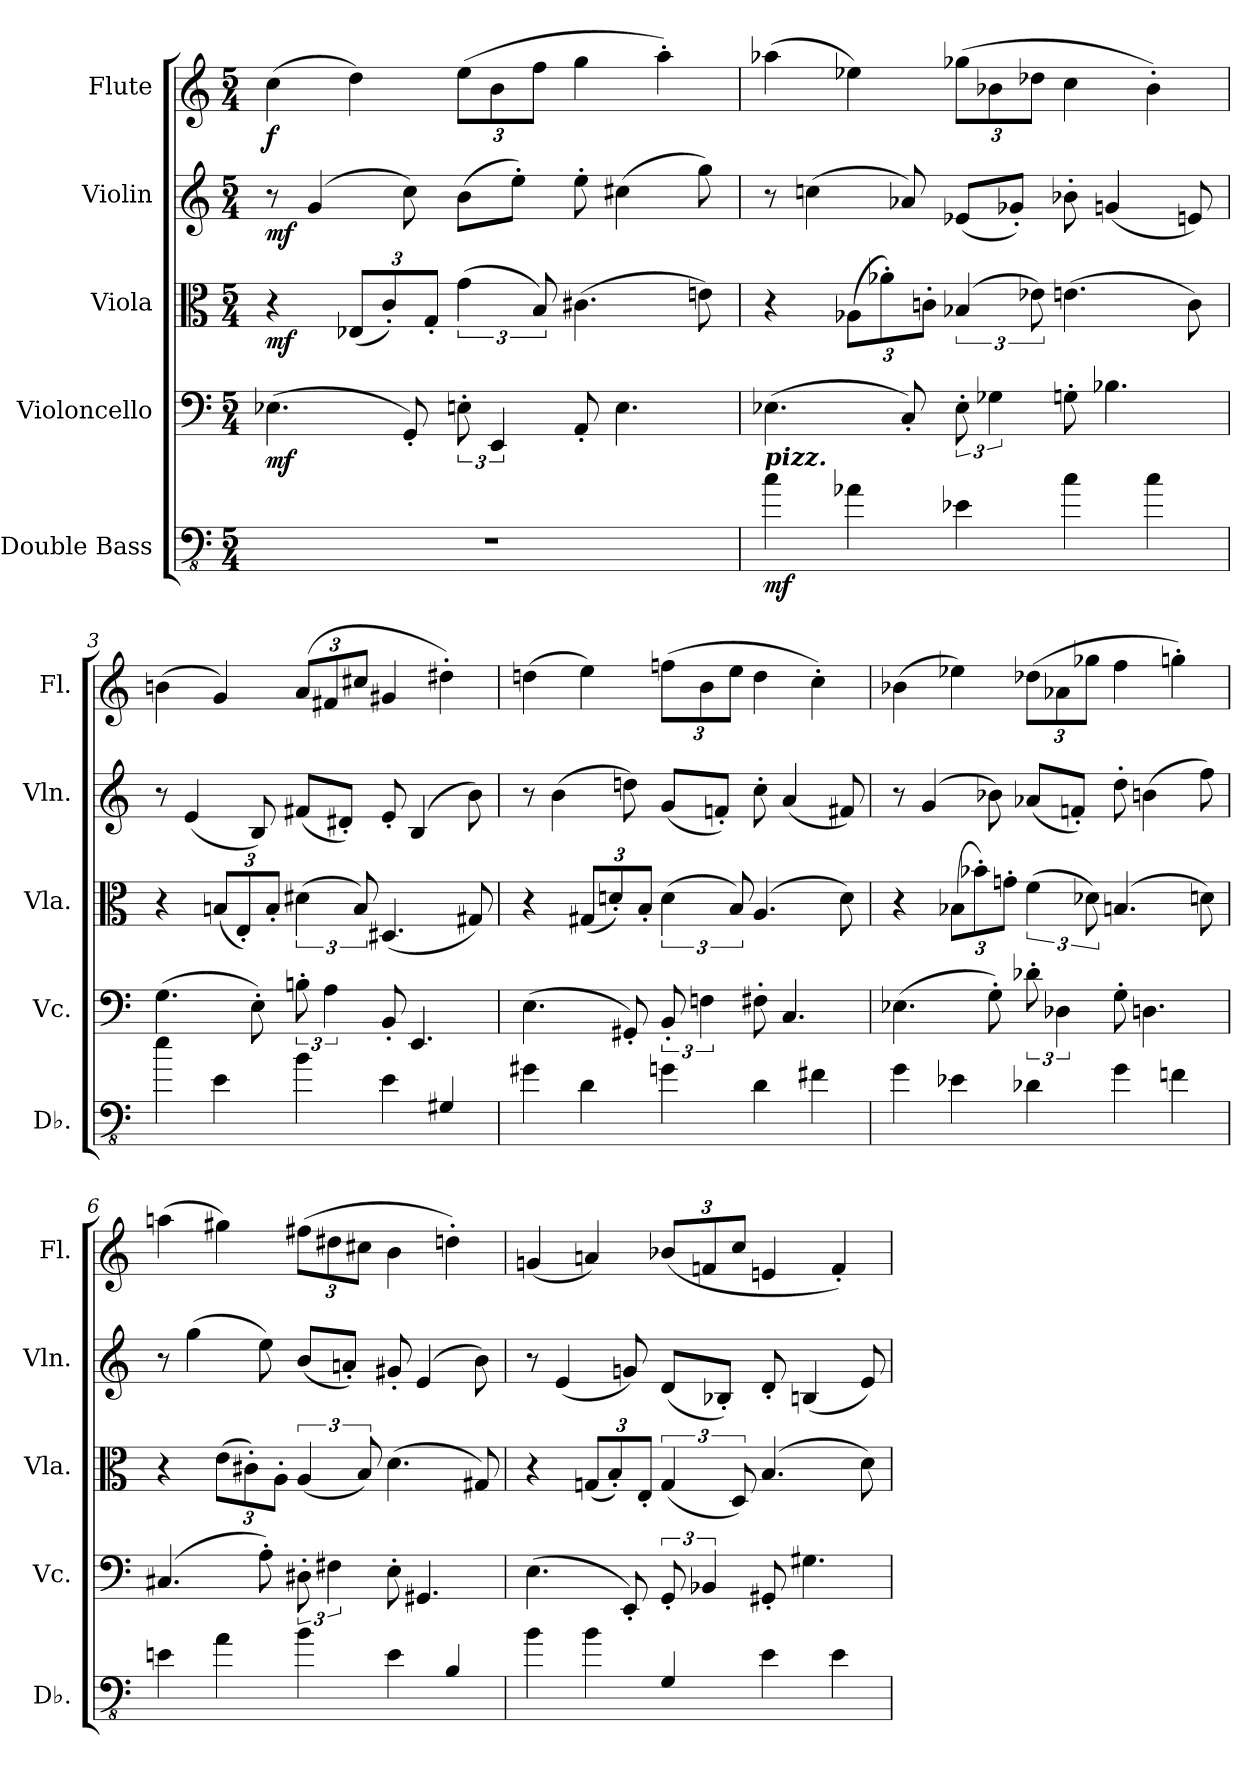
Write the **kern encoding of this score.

**kern	**dynam	**kern	**dynam	**kern	**dynam	**kern	**dynam	**kern	**dynam
*part5	*part5	*part4	*part4	*part3	*part3	*part2	*part2	*part1	*part1
*staff5	*staff5	*staff4	*staff4	*staff3	*staff3	*staff2	*staff2	*staff1	*staff1
*I"Double Bass	*	*I"Violoncello	*	*I"Viola	*	*I"Violin	*	*I"Flute	*
*I'Db.	*	*I'Vc.	*	*I'Vla.	*	*I'Vln.	*	*I'Fl.	*
*clefFv4	*	*clefF4	*	*clefC3	*	*clefG2	*	*clefG2	*
*ITrd7c12	*	*	*	*	*	*	*	*	*
*k[]	*	*k[]	*	*k[]	*	*k[]	*	*k[]	*
*M5/4	*	*M5/4	*	*M5/4	*	*M5/4	*	*M5/4	*
*MM110	*	*MM110	*	*MM110	*	*MM110	*	*MM110	*
=1	=1	=1	=1	=1	=1	=1	=1	=1	=1
!	!	!	!LO:DY:b	!	!LO:DY:b	!	!LO:DY:b	!	!LO:DY:b
4%5r	.	(4.E-X\	mf	4r	mf	8r	mf	(4cc\	f
.	.	.	.	.	.	(4g/	.	.	.
*	*	*	*	*Xbrackettup	*	*	*	*	*
.	.	.	.	(12E-X/L	.	.	.	4dd\)	.
.	.	.	.	12c'/)	.	.	.	.	.
.	.	8GG'/)	.	.	.	8cc\)	.	.	.
.	.	.	.	12G'/J	.	.	.	.	.
*	*	*	*	*brackettup	*	*	*	*Xbrackettup	*
.	.	12En'\	.	(6g\	.	(8b\L	.	(12ee\L	.
.	.	6EE/	.	.	.	.	.	12b\	.
.	.	.	.	.	.	8ee'\J)	.	.	.
.	.	.	.	12B/)	.	.	.	12ff\J	.
.	.	8AA'/	.	(4.c#X\	.	8ee'\	.	4gg\	.
.	.	4.E\	.	.	.	(4cc#X\	.	.	.
.	.	.	.	.	.	.	.	4aa'\)	.
.	.	.	.	8en\)	.	8gg\)	.	.	.
=2	=2	=2	=2	=2	=2	=2	=2	=2	=2
!LO:TX:a:Bi:t=pizz.	!	!	!	!	!	!	!	!	!
!	!LO:DY:b	!	!	!	!	!	!	!	!
4C\	mf	(4.E-X\	.	4r	.	8r	.	(4aa-X\	.
.	.	.	.	.	.	(4ccn\	.	.	.
*	*	*	*	*Xbrackettup	*	*	*	*	*
4AA-X\	.	.	.	(12A-X\L	.	.	.	4ee-X\)	.
.	.	.	.	12a-X'\)	.	.	.	.	.
.	.	8C'/)	.	.	.	8a-X/)	.	.	.
.	.	.	.	12cn'\J	.	.	.	.	.
*	*	*	*	*brackettup	*	*	*	*	*
4EE-X\	.	12E-'\	.	(6B-X/	.	(8e-X/L	.	(12gg-X\L	.
.	.	6G-X\	.	.	.	.	.	12b-X\	.
.	.	.	.	.	.	8g-X'/J)	.	.	.
.	.	.	.	12e-X\)	.	.	.	12dd-X\J	.
4C\	.	8Gn'\	.	(4.en\	.	8b-X'\	.	4cc\	.
.	.	4.B-X\	.	.	.	(4gn/	.	.	.
4C\	.	.	.	.	.	.	.	4b-'\)	.
.	.	.	.	8c\)	.	8en/)	.	.	.
!!LO:LB:g=z
=3	=3	=3	=3	=3	=3	=3	=3	=3	=3
4E\	.	(4.G\	.	4r	.	8r	.	(4bn\	.
.	.	.	.	.	.	(4e/	.	.	.
*	*	*	*	*Xbrackettup	*	*	*	*	*
4EE\	.	.	.	(12Bn/L	.	.	.	4g/)	.
.	.	.	.	12E'/)	.	.	.	.	.
.	.	8E'\)	.	.	.	8B/)	.	.	.
.	.	.	.	12B'/J	.	.	.	.	.
*	*	*	*	*brackettup	*	*	*	*	*
4BB\	.	12Bn'\	.	(6d#X\	.	(8f#X/L	.	(12a/L	.
.	.	6A\	.	.	.	.	.	12f#X/	.
.	.	.	.	.	.	8d#X'/J)	.	.	.
.	.	.	.	12B/)	.	.	.	12cc#X/J	.
4EE\	.	8BB'/	.	(4.D#X/	.	8e'/	.	4g#X/	.
.	.	4.EE/	.	.	.	(4B/	.	.	.
4GGG#X/	.	.	.	.	.	.	.	4dd#X'\)	.
.	.	.	.	8G#X/)	.	8b\)	.	.	.
=4	=4	=4	=4	=4	=4	=4	=4	=4	=4
4GG#X\	.	(4.E\	.	4r	.	8r	.	(4ddn\	.
.	.	.	.	.	.	(4b\	.	.	.
*	*	*	*	*Xbrackettup	*	*	*	*	*
4DD\	.	.	.	(12G#X/L	.	.	.	4ee\)	.
.	.	.	.	12dn'/)	.	.	.	.	.
.	.	8GG#X'/)	.	.	.	8ddn\)	.	.	.
.	.	.	.	12B'/J	.	.	.	.	.
*	*	*	*	*brackettup	*	*	*	*	*
4GGn\	.	12BB'/	.	(6d\	.	(8g/L	.	(12ffn\L	.
.	.	6Fni\	.	.	.	.	.	12b\	.
.	.	.	.	.	.	8fn'/J)	.	.	.
.	.	.	.	12B/)	.	.	.	12ee\J	.
4DD\	.	8F#X'\	.	(4.A/	.	8cc'\	.	4dd\	.
.	.	4.C/	.	.	.	(4a/	.	.	.
4FF#X\	.	.	.	.	.	.	.	4cc'\)	.
.	.	.	.	8d\)	.	8f#X/)	.	.	.
!!LO:PB:g=z
=5	=5	=5	=5	=5	=5	=5	=5	=5	=5
4GG\	.	(4.E-X\	.	4r	.	8r	.	(4b-X\	.
.	.	.	.	.	.	(4g/	.	.	.
*	*	*	*	*Xbrackettup	*	*	*	*	*
4EE-X\	.	.	.	(12B-X\L	.	.	.	4ee-X\)	.
.	.	.	.	12b-X'\)	.	.	.	.	.
.	.	8G'\)	.	.	.	8b-X\)	.	.	.
.	.	.	.	12gn'\J	.	.	.	.	.
*	*	*	*	*brackettup	*	*	*	*	*
4DD-X\	.	12d-X'\	.	(6f\	.	(8a-X/L	.	(12dd-X\L	.
.	.	6D-X\	.	.	.	.	.	12a-X\	.
.	.	.	.	.	.	8fn'/J)	.	.	.
.	.	.	.	12d-X\)	.	.	.	12gg-X\J	.
4GG\	.	8G'\	.	(4.Bn/	.	8dd'\	.	4ff\	.
.	.	4.Dn\	.	.	.	(4bn\	.	.	.
4FFn\	.	.	.	.	.	.	.	4ggn'\)	.
.	.	.	.	8dn\)	.	8ff\)	.	.	.
=6	=6	=6	=6	=6	=6	=6	=6	=6	=6
4EEn\	.	(4.C#X/	.	4r	.	8r	.	(4aan\	.
.	.	.	.	.	.	(4gg\	.	.	.
*	*	*	*	*Xbrackettup	*	*	*	*	*
4AA\	.	.	.	(12e\L	.	.	.	4gg#X\)	.
.	.	.	.	12c#X'\)	.	.	.	.	.
.	.	8A'\)	.	.	.	8ee\)	.	.	.
.	.	.	.	12A'\J	.	.	.	.	.
*	*	*	*	*brackettup	*	*	*	*	*
4BB\	.	12D#X'\	.	(6A/	.	(8b/L	.	(12ff#X\L	.
.	.	6F#X\	.	.	.	.	.	12dd#X\	.
.	.	.	.	.	.	8an'/J)	.	.	.
.	.	.	.	12B/)	.	.	.	12cc#X\J	.
4EE\	.	8E'\	.	(4.d\	.	8g#X'/	.	4b\	.
.	.	4.GG#X/	.	.	.	(4e/	.	.	.
4BBB/	.	.	.	.	.	.	.	4ddn'\)	.
.	.	.	.	8G#X/)	.	8b\)	.	.	.
!!LO:LB:g=z
=7	=7	=7	=7	=7	=7	=7	=7	=7	=7
4BB\	.	(4.E\	.	4r	.	8r	.	(4gn/	.
.	.	.	.	.	.	(4e/	.	.	.
*	*	*	*	*Xbrackettup	*	*	*	*	*
4BB\	.	.	.	(12Gn/L	.	.	.	4an/)	.
.	.	.	.	12B'/)	.	.	.	.	.
.	.	8EE'/)	.	.	.	8gn/)	.	.	.
.	.	.	.	12E'/J	.	.	.	.	.
*	*	*	*	*brackettup	*	*	*	*	*
4GGG/	.	12GG'/	.	(6G/	.	(8d/L	.	(12b-X/L	.
.	.	6BB-X/	.	.	.	.	.	12fn/	.
.	.	.	.	.	.	8B-X'/J)	.	.	.
.	.	.	.	12D/)	.	.	.	12cc/J	.
4EE\	.	8GG#X'/	.	(4.B/	.	8d'/	.	4en/	.
.	.	4.G#X\	.	.	.	(4Bn/	.	.	.
4EE\	.	.	.	.	.	.	.	4f'/)	.
.	.	.	.	8d\)	.	8e/)	.	.	.
=	=	=	=	=	=	=	=	=	=
*-	*-	*-	*-	*-	*-	*-	*-	*-	*-
